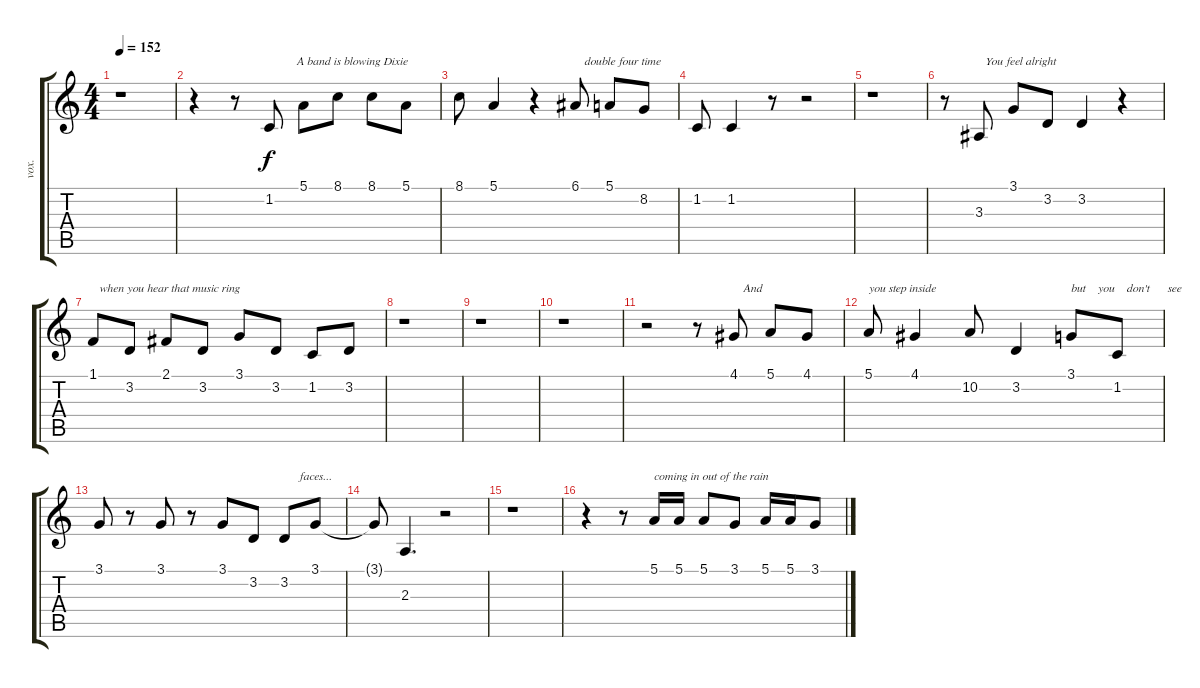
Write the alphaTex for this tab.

\track ("vox." "vox.") {instrument clarinet}
\staff {score tabs}
\tuning (E4 B3 G3 D3 A2 E2) {hide}
\ts (4 4)
\tempo 152
\clef g2
\ks c
r.1{dy f} |
r.4 r.8 1.2.8{txt "         A band is blowing Dixie"} 5.1.8 8.1.8 8.1.8 5.1.8 |
8.1.8 5.1.4 r.4 6.1.8{txt "   double four time"} 5.1.8 8.2.8 |
1.2.8 1.2.4 r.8 r.2 |
r.1 |
r.8 3.3.8{txt "  You feel alright "} 3.1.8 3.2.8 3.2.4 r.4 |
1.1.8{txt "  when you hear that music ring"} 3.2.8 2.1.8 3.2.8 3.1.8 3.2.8 1.2.8 3.2.8 |
r.1 |
r.1 |
r.1 |
r.2 r.8 4.1.8{txt "   And"} 5.1.8 4.1.8 |
5.1.8{txt "you step inside "} 4.1.4 10.2.8 3.2.4 3.1.8{txt "but    you    don't      see       too    many    "} 1.2.8 |
3.1.8 r.8 3.1.8 r.8 3.1.8 3.2.8 3.2.8{txt "     faces..."} 3.1.8 |
3.1{t}.8 2.3.4{d} r.2 |
r.1 |
r.4 r.8 5.1.16{txt "coming in out of the rain"} 5.1.16 5.1.8 3.1.8 5.1.16 5.1.16 3.1.8
